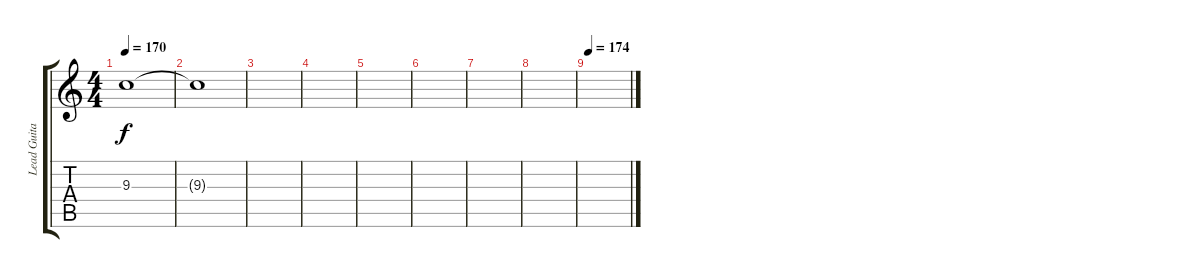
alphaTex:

\track ("Lead Guitar" "Lead Guita") {instrument overdrivenguitar}
\staff {score tabs}
\tuning (C4 G3 Eb3 Bb2 F2 C2) {hide}
\ts (4 4)
\tempo 170
\clef g2
\ks c
9.3{t}.1{dy f} |
9.3{t}.1 |
|
|
|
|
|
|
\tempo 174
